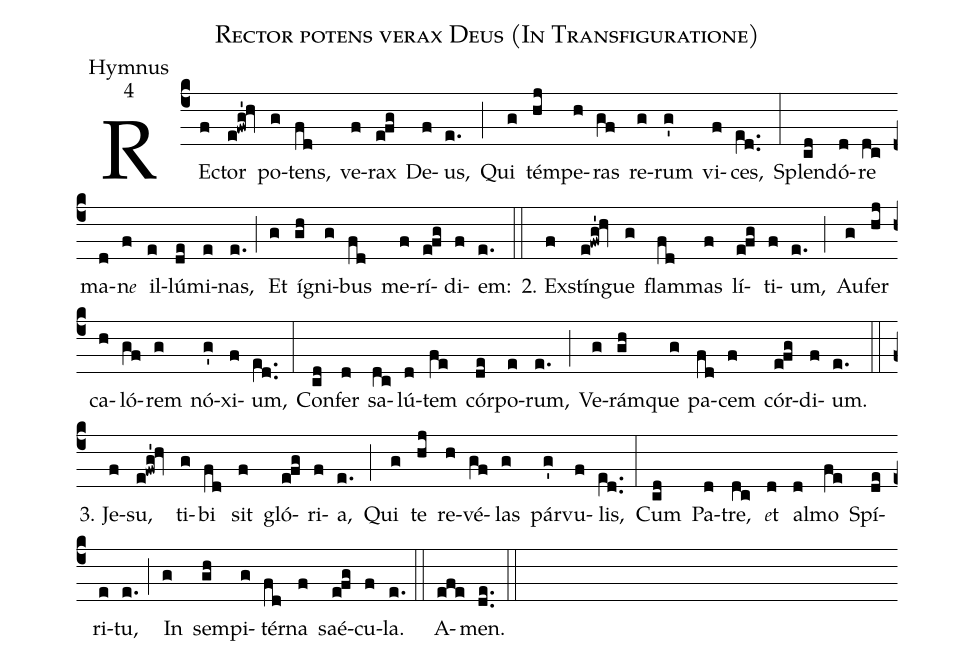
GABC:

name:Rector potens verax Deus (In Transfiguratione);
office-part:Hymnus;
mode:4;
%%
(c4)RE(f)ctor(e!fwg'!hv) po(g)tens,(fd) ve(f)rax(efg) De(f)us,(e.) (;)
Qui(g) tém(hj)pe(h)ras(gf) re(g)rum(g') vi(f)ces,(e[ll:1]d..) (:)
Splen(cd)dó(d)re(dc) ma(d)n<e>e</e>(f) il(e)lú(de)mi(e)nas,(e.) (;)
Et(g) í(gh)gni(g)bus(fd) me(f)rí(efg)di(f)em:(e.) (::)

2. Ex(f)stín(e!fwg'!hv)gue(g) flam(fd)mas(f) lí(efg)ti(f)um,(e.) (;)
Au(g)fer(hj) ca(h)ló(gf)rem(g) nó(g')xi(f)um,(e[ll:1]d..) (:)
Con(cd)fer(d) sa(dc)lú(d)tem(fe) cór(de)po(e)rum,(e.) (;)
Ve(g)rám(gh)que(g) pa(fd)cem(f) cór(efg)di(f)um.(e.) (::)

3. Je(f)su,(e!fwg'!hv) ti(g)bi(fd) sit(f) gló(efg)ri(f)a,(e.) (;)
Qui(g) te(hj) re(h)vé(gf)las(g) pár(g')vu(f)lis,(e[ll:1]d..) (:)
Cum(cd) Pa(d)tre,(dc) <e>e</e>t(d) al(d)mo(fe) Spí(de)ri(e)tu,(e.) (;)
In(g) sem(gh)pi(g)tér(fd)na(f) saé(efg)cu(f)la.(e.) (::)
A(efe)men.(de..) (::)
